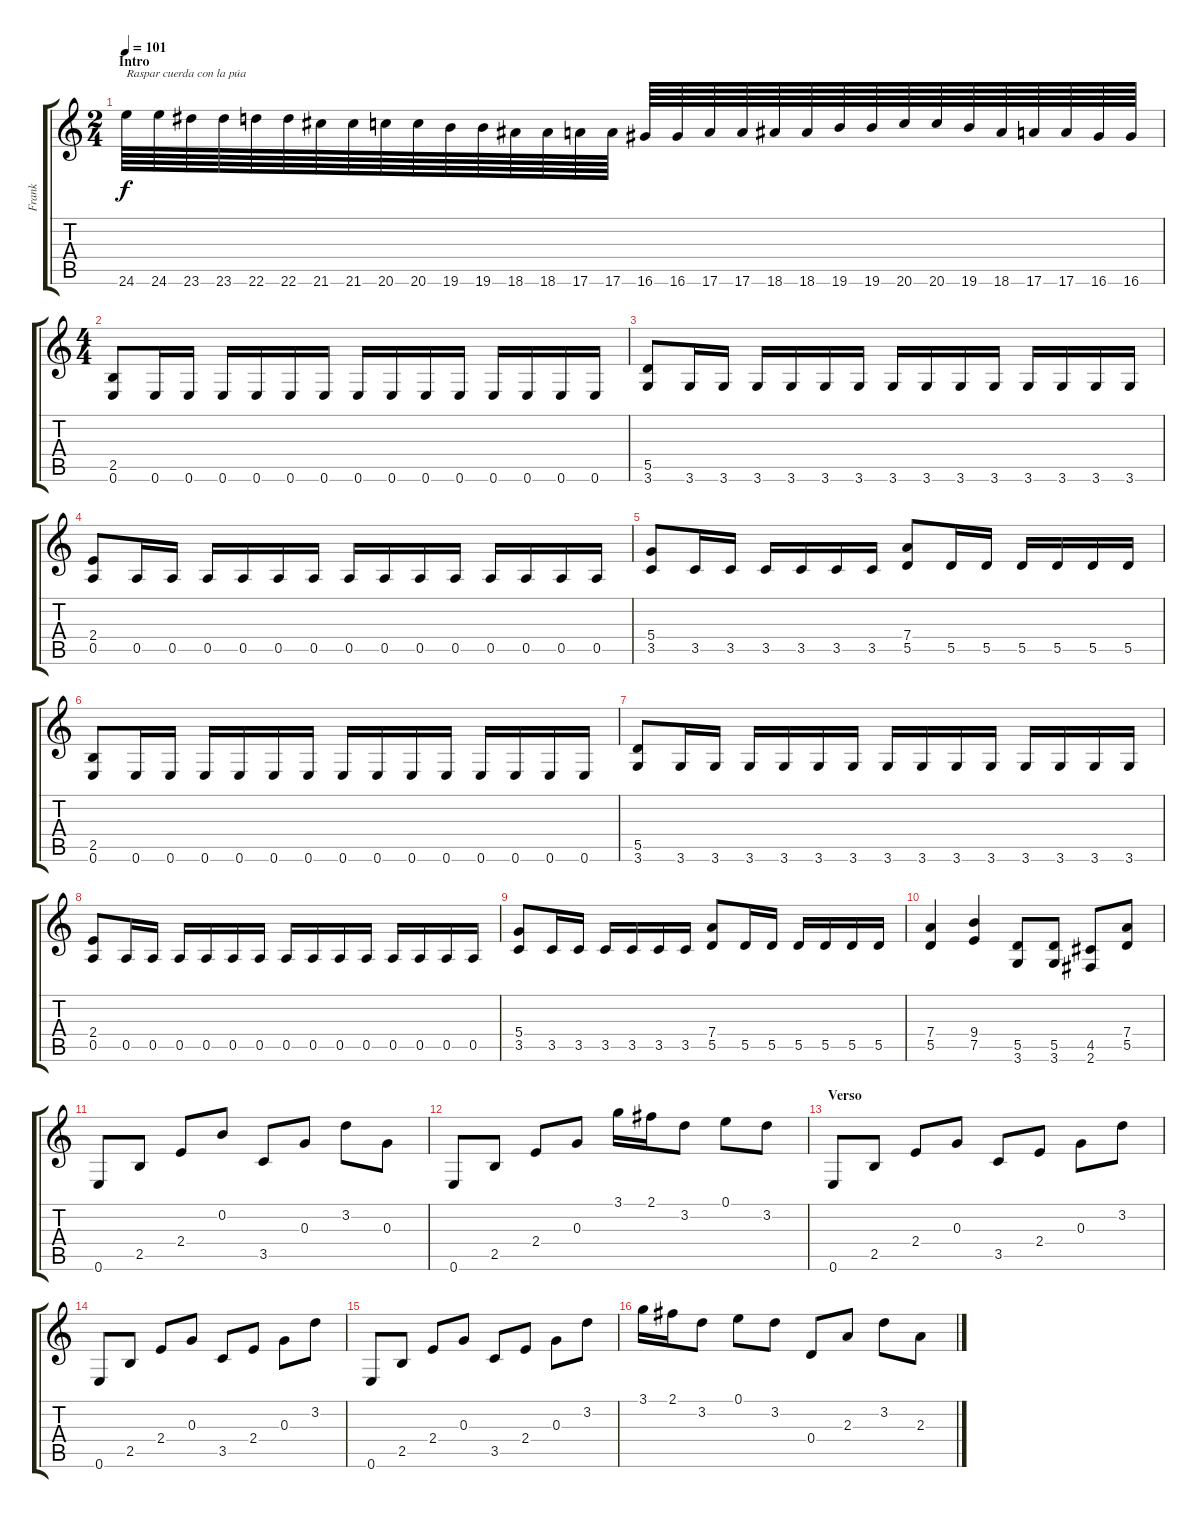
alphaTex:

\track ("Frank" "Frank") {instrument distortionguitar}
\staff {score tabs}
\tuning (E4 B3 G3 D3 A2 E2) {hide}
\ts (2 4)
\section ("" "Intro")
\tempo 101
\clef g2
\ks c
24.6.64{txt "Raspar cuerda con la púa" dy f volume 16 balance 0 instrument guitarfretnoise} 24.6.64 23.6.64 23.6.64 22.6.64 22.6.64 21.6.64 21.6.64 20.6.64 20.6.64 19.6.64 19.6.64 18.6.64 18.6.64 17.6.64 17.6.64 16.6.64 16.6.64 17.6.64 17.6.64 18.6.64 18.6.64 19.6.64 19.6.64 20.6.64 20.6.64 19.6.64 18.6.64 17.6.64 17.6.64 16.6.64 16.6.64 |
\ts (4 4)
(2.5 0.6).8{volume 13 balance 8 instrument distortionguitar} 0.6.16 0.6.16 0.6.16 0.6.16 0.6.16 0.6.16 0.6.16 0.6.16 0.6.16 0.6.16 0.6.16 0.6.16 0.6.16 0.6.16 |
(5.5 3.6).8 3.6.16 3.6.16 3.6.16 3.6.16 3.6.16 3.6.16 3.6.16 3.6.16 3.6.16 3.6.16 3.6.16 3.6.16 3.6.16 3.6.16 |
(2.4 0.5).8 0.5.16 0.5.16 0.5.16 0.5.16 0.5.16 0.5.16 0.5.16 0.5.16 0.5.16 0.5.16 0.5.16 0.5.16 0.5.16 0.5.16 |
(5.4 3.5).8 3.5.16 3.5.16 3.5.16 3.5.16 3.5.16 3.5.16 (7.4 5.5).8 5.5.16 5.5.16 5.5.16 5.5.16 5.5.16 5.5.16 |
(2.5 0.6).8 0.6.16 0.6.16 0.6.16 0.6.16 0.6.16 0.6.16 0.6.16 0.6.16 0.6.16 0.6.16 0.6.16 0.6.16 0.6.16 0.6.16 |
(5.5 3.6).8 3.6.16 3.6.16 3.6.16 3.6.16 3.6.16 3.6.16 3.6.16 3.6.16 3.6.16 3.6.16 3.6.16 3.6.16 3.6.16 3.6.16 |
(2.4 0.5).8 0.5.16 0.5.16 0.5.16 0.5.16 0.5.16 0.5.16 0.5.16 0.5.16 0.5.16 0.5.16 0.5.16 0.5.16 0.5.16 0.5.16 |
(5.4 3.5).8 3.5.16 3.5.16 3.5.16 3.5.16 3.5.16 3.5.16 (7.4 5.5).8 5.5.16 5.5.16 5.5.16 5.5.16 5.5.16 5.5.16 |
(7.4 5.5).4 (9.4 7.5).4 (5.5 3.6).8 (5.5 3.6).8 (4.5 2.6).8 (7.4 5.5).8 |
0.6.8{volume 11 instrument electricguitarclean} 2.5.8 2.4.8 0.2.8 3.5.8 0.3.8 3.2.8 0.3.8 |
0.6.8 2.5.8 2.4.8 0.3.8 3.1.16 2.1.16 3.2.8 0.1.8 3.2.8 |
\section ("" "Verso")
0.6.8 2.5.8 2.4.8 0.3.8 3.5.8 2.4.8 0.3.8 3.2.8 |
0.6.8 2.5.8 2.4.8 0.3.8 3.5.8 2.4.8 0.3.8 3.2.8 |
0.6.8 2.5.8 2.4.8 0.3.8 3.5.8 2.4.8 0.3.8 3.2.8 |
3.1.16 2.1.16 3.2.8 0.1.8 3.2.8 0.4.8 2.3.8 3.2.8 2.3.8
